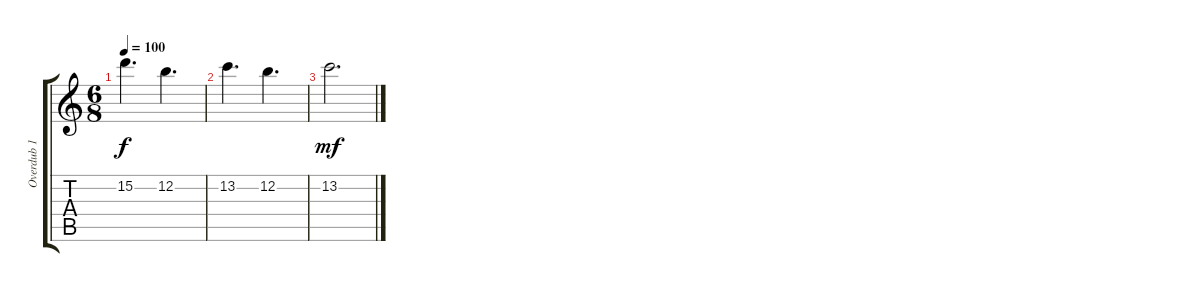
\track ("Overdub 1" "Overdub 1") {instrument overdrivenguitar}
\staff {score tabs}
\tuning (E4 B3 G3 D3 A2 E2) {hide}
\ts (6 8)
\tempo 100
\clef g2
\ks c
15.2.4{d dy f} 12.2.4{d} |
13.2.4{d} 12.2.4{d} |
13.2.2{d dy mf}
